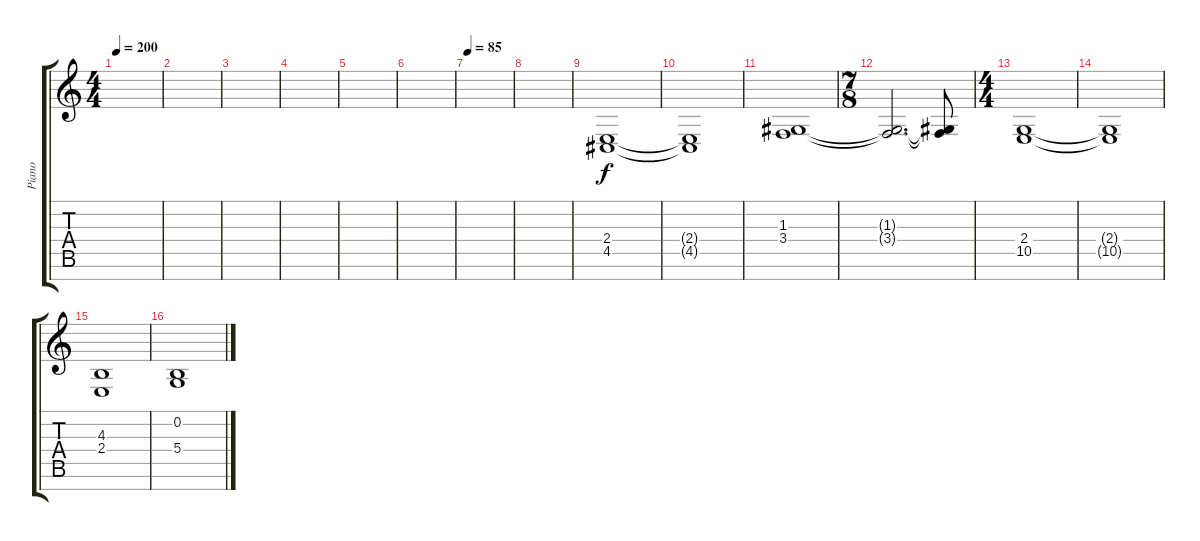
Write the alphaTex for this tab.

\track ("Piano" "Piano") {instrument acousticgrandpiano}
\staff {score tabs}
\tuning (E4 B3 G3 D3 A2 E2 B1) {hide}
\ts (4 4)
\tempo 200
\clef g2
\ks c
|
|
|
|
|
|
\tempo 85
|
|
(2.4 4.5).1{volume 11 instrument pad2warm} |
(2.4{t} 4.5{t}).1 |
(1.3 3.4).1 |
\ts (7 8)
(1.3{t} 3.4{t}).2{d} (1.3{t} 3.4{t}).8 |
\ts (4 4)
(2.4 10.5).1 |
(2.4{t} 10.5{t}).1 |
(4.3 2.4).1 |
(0.2 5.4).1
